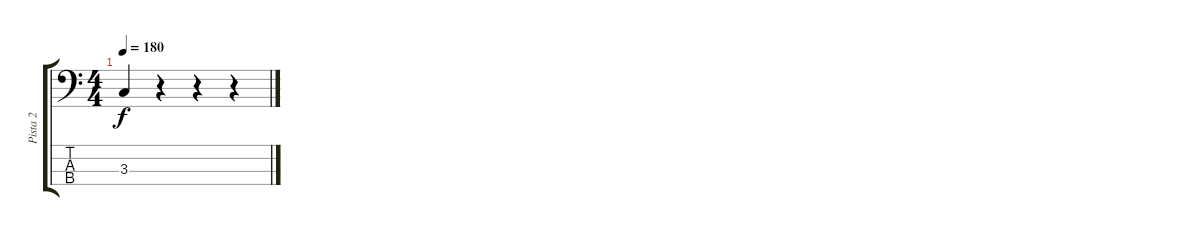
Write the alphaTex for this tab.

\track ("Pista 2" "Pista 2") {instrument electricbassfinger}
\staff {score tabs}
\tuning (G2 D2 A1 E1) {hide}
\ts (4 4)
\tempo 180
\clef f4
\ks c
3.3.4{dy f} r.4 r.4 r.4
